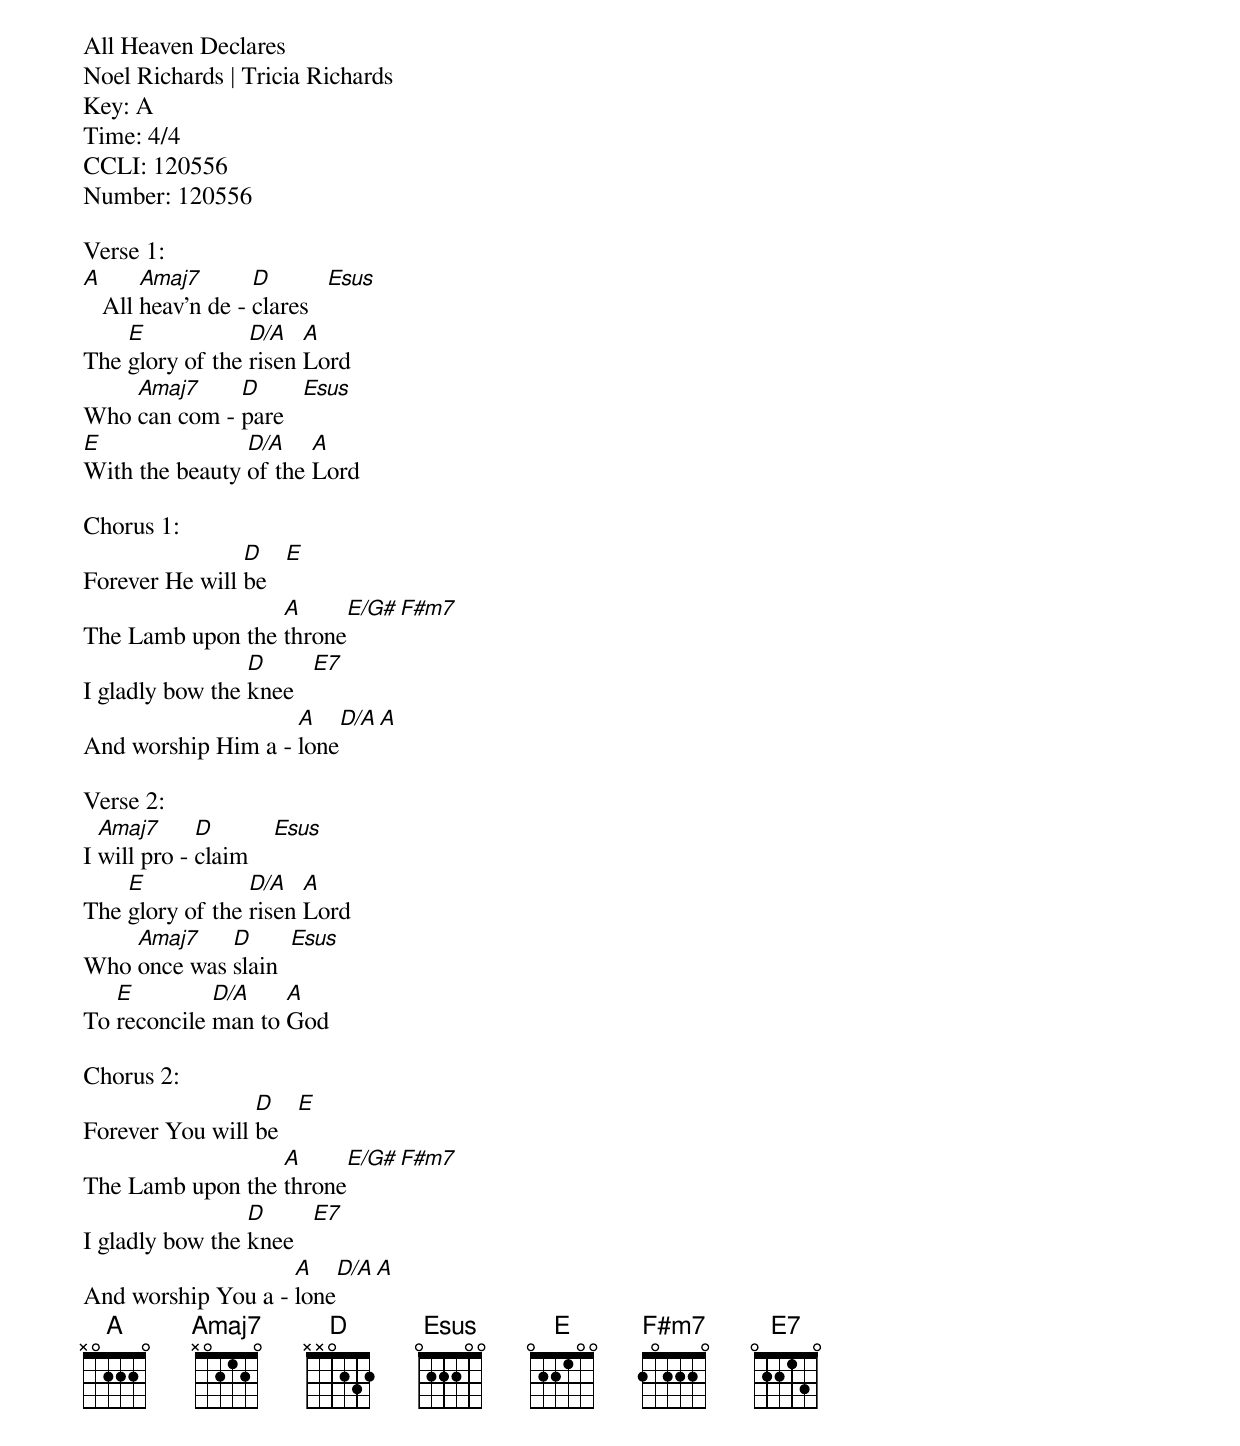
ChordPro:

All Heaven Declares
Noel Richards | Tricia Richards
Key: A
Time: 4/4
CCLI: 120556
Number: 120556

Verse 1:
[A]   All [Amaj7]heav’n de - [D]clares   [Esus]
The [E]glory of the [D/A]risen [A]Lord
Who [Amaj7]can com - [D]pare   [Esus]
[E]With the beauty [D/A]of the [A]Lord

Chorus 1:
Forever He will [D]be   [E]
The Lamb upon the [A]throne[E/G#][F#m7]
I gladly bow the [D]knee   [E7]
And worship Him a - [A]lone[D/A][A]

Verse 2:
I [Amaj7]will pro - [D]claim    [Esus]
The [E]glory of the [D/A]risen [A]Lord
Who [Amaj7]once was [D]slain  [Esus]
To [E]reconcile [D/A]man to [A]God

Chorus 2:
Forever You will [D]be   [E]
The Lamb upon the [A]throne[E/G#][F#m7]
I gladly bow the [D]knee   [E7]
And worship You a - [A]lone[D/A][A]
